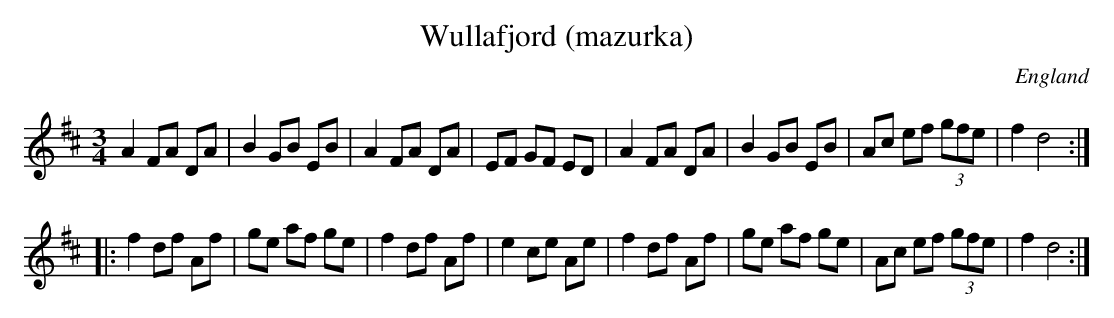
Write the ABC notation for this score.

X:1
T:Wullafjord (mazurka)
O:England
M:3/4
K:D
A2 FA DA| B2 GB EB| A2 FA DA| EF GF ED|\
  A2 FA DA| B2 GB EB| Ac ef (3gfe| f2 d4 :|
|:f2 df Af| ge af ge| f2 df Af| e2 ce Ae|\
  f2 df Af| ge af ge| Ac ef (3gfe| f2 d4 :|
